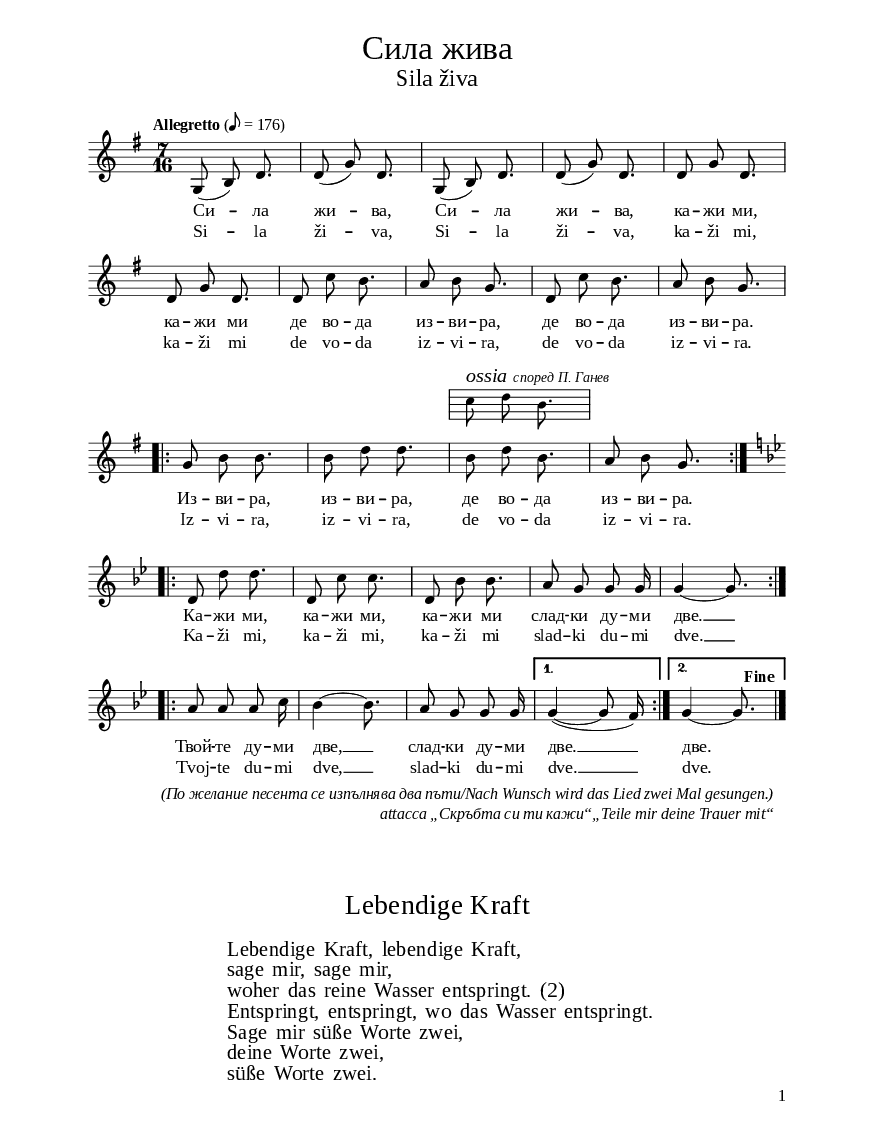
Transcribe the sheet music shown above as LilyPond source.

\version "2.24.1"

% include paper part and global functions
\include "include/globals.ily"

\bookpart {
  \label #'ref076_2
  \tocItem \markup "Сила жива – Sila živa"
  \include "include/bookpart-paper.ily"
  \score {
    \include "include/score-layout.ily"

     \new Staff = main \absolute {
      \clef treble
      \key g \major
      \time 7/16
      \tempoFunc "Allegretto" 8 "176"
      \autoBeamOff


      g8 ( b ) d'8. | d'8 ( g' ) d'8. | g8 ( b ) d'8. | d'8 ( g' ) d'8. | d'8 g' d'8. \break | % 6

      d'8 g' d'8. | d'8 c'' b'8. | a'8 b' g'8. | d'8 c'' b'8. | a'8 b' g'8. \break |

      \repeat volta 2 { g'8 b' b'8. | b'8 d'' d''8. |
      
      
             <<
          { b'8 d''8 b'8. }

          \new Staff \with {
            \override VerticalAxisGroup.default-staff-staff-spacing =
            #'((basic-distance . 5.2)
               (padding . -10))
            \remove "Time_signature_engraver"
            alignAboveContext = #"main"
            fontSize = #-1
            \override StaffSymbol.staff-space = #(magstep -3)
            \override StaffSymbol.thickness = #(magstep -3)
            firstClef = ##f
          }
          {\autoBeamOff c''8 ^\markup { \huge \italic "ossia" \italic "според П. Ганев" }  d''8 b'8.}
        >>



      | a'8 b' g'8. } \break

      \key g \minor \repeat volta 2 { d'8 d'' d''8. | d'8 c'' c''8. | d'8 bes' bes'8. | a'8 g' g' g'16 | g'4 ~ g'8. } \break |

      \repeat volta 2 { a'8 a' a' c''16 | bes'4 ~ bes'8. | a'8 g' g' g'16 |}
      \alternative { {  g'4 ( ~ g'8 f'16 )  | } { g'4~\tempo "   Fine" g'8. | \bar "|."} }


    }

    \addlyrics {
      Си -- ла жи
      -- ва, Си -- ла жи -- ва, ка -- жи ми, ка -- жи
      ми де во -- да из -- ви -- ра, де во -- да из
      -- ви -- ра. Из -- ви -- ра, из -- ви -- ра, де
      во -- да из -- ви -- ра. Ка -- жи ми, ка -- жи
      ми, ка -- жи ми слад -- ки ду -- ми две. __ Твой --
      те ду -- ми две, __ слад -- ки ду -- ми две. __
      две.}

     
    \addlyrics {
      Si -- la ži
      -- va, Si -- la ži -- va, ka -- ži mi, ka -- ži
      mi de vo -- da iz -- vi -- ra, de vo -- da iz
      -- vi -- ra. Iz -- vi -- ra, iz -- vi -- ra, de
      vo -- da iz -- vi -- ra. Ka -- ži mi, ka -- ži
      mi, ka -- ži mi slad -- ki du -- mi dve. __ Tvoj --
      te du -- mi dve, __ slad -- ki du -- mi dve. __
      dve.}

        \header {
          title = \titleFunc "Сила жива" "Sila živa"
        }

        \midi{}

      } % score

       \markup \italic \dc-one-nobold "(По желание песента се изпълнява два пъти/Nach Wunsch wird das Lied zwei Mal gesungen.)"
      \markup \italic \dc-one-nobold "attacca „Скръбта си ти кажи“„Teile mir deine Trauer mit“"
      
 \markup \empty-two
      

      % include foreign translation(s) of the song
      \version "2.24.0"

\markup \fill-line { \fontsize #deTitleFontSize "Lebendige Kraft" }
\markup \null
\markup \null
\markup \fontsize #deCoupletFontSize {
  \hspace #12
  \override #`(baseline-skip . ,deCoupletBaselineSkip)

  \column {

    \line { " " Lebendige Kraft, lebendige Kraft,}

    \line { " " sage mir, sage mir,}

    \line { " " woher das reine Wasser entspringt. (2)}

    \line { " " Entspringt, entspringt, wo das Wasser entspringt.}

    \line { " " Sage mir süße Worte zwei,}

    \line { " " deine Worte zwei,}

    \line { " " süße Worte zwei.}




  }


}


    } % bookpart
